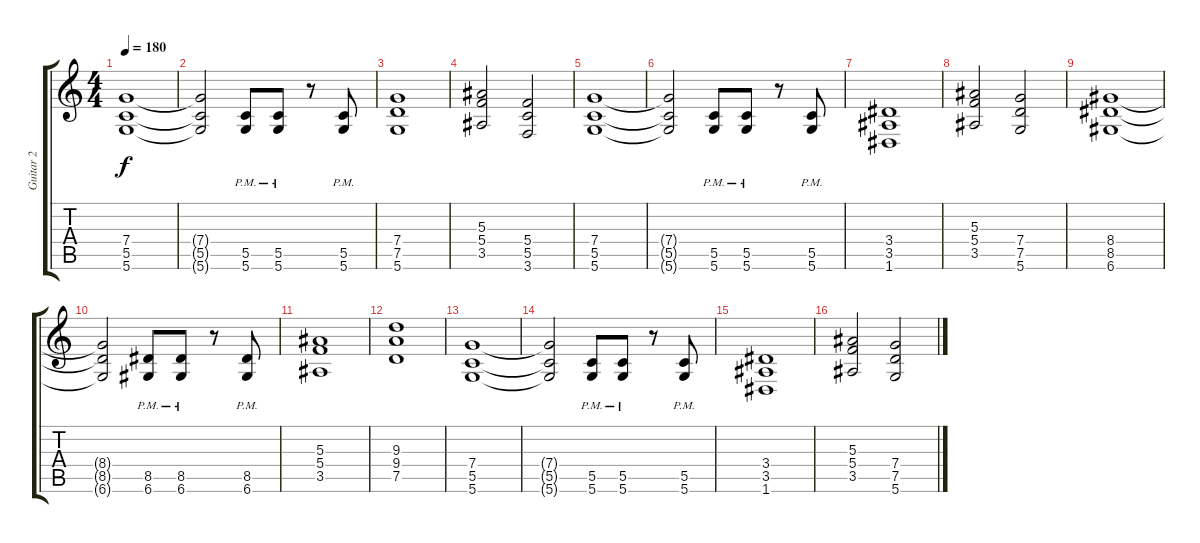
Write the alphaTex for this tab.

\track ("Guitar 2" "Guitar 2") {instrument distortionguitar}
\staff {score tabs}
\tuning (D4 A3 F3 C3 G2 D2) {hide}
\ts (4 4)
\tempo 180
\clef g2
\ks c
(7.4 5.5 5.6).1{dy f} |
(7.4{t} 5.5{t} 5.6{t}).2 (5.5{pm} 5.6{pm}).8 (5.5{pm} 5.6{pm}).8 r.8 (5.5{pm} 5.6{pm}).8 |
(7.4 7.5 5.6).1 |
(5.3 5.4 3.5).2 (5.4 5.5 3.6).2 |
(7.4 5.5 5.6).1 |
(7.4{t} 5.5{t} 5.6{t}).2 (5.5{pm} 5.6{pm}).8 (5.5{pm} 5.6{pm}).8 r.8 (5.5{pm} 5.6{pm}).8 |
(3.4 3.5 1.6).1 |
(5.3 5.4 3.5).2 (7.4 7.5 5.6).2 |
(8.4 8.5 6.6).1 |
(8.4{t} 8.5{t} 6.6{t}).2 (8.5{pm} 6.6{pm}).8 (8.5{pm} 6.6{pm}).8 r.8 (8.5{pm} 6.6{pm}).8 |
(5.3 5.4 3.5).1 |
(9.3 9.4 7.5).1 |
(7.4 5.5 5.6).1 |
(7.4{t} 5.5{t} 5.6{t}).2 (5.5{pm} 5.6{pm}).8 (5.5{pm} 5.6{pm}).8 r.8 (5.5{pm} 5.6{pm}).8 |
(3.4 3.5 1.6).1 |
(5.3 5.4 3.5).2 (7.4 7.5 5.6).2
